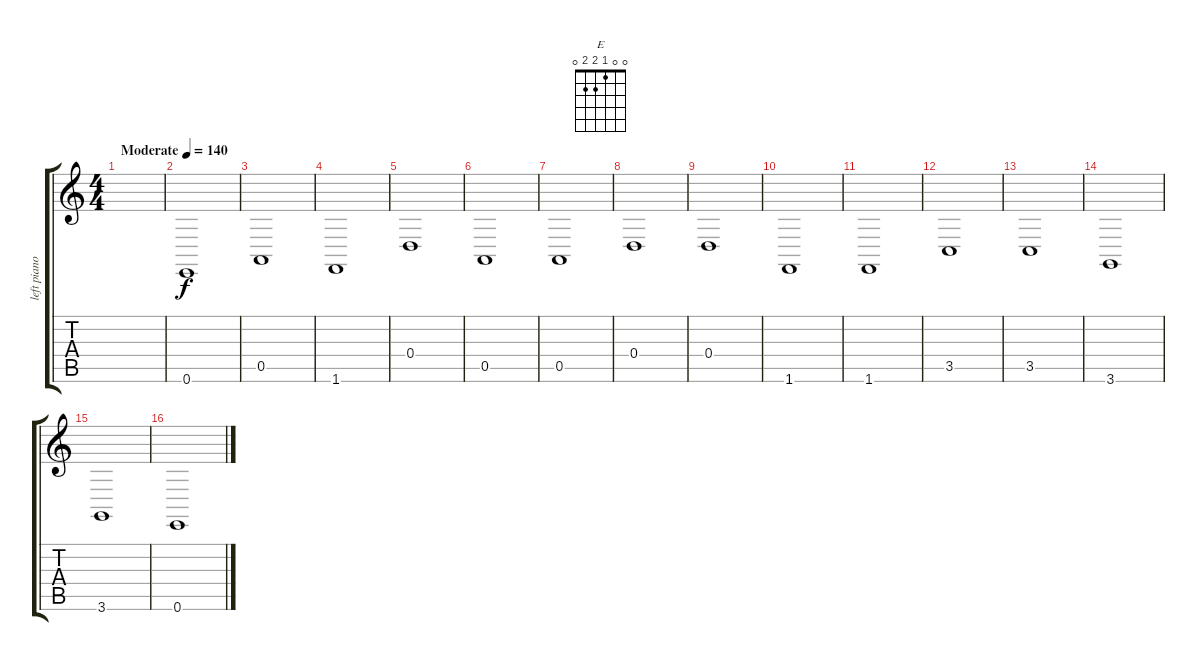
\track ("left piano" "left piano") {instrument lead2sawtooth}
\staff {score tabs}
\tuning (E4 B3 G3 D3 A2 E2) {hide}
\chord ("E" 0 0 1 2 2 0)
\ts (4 4)
\tempo (140 "Moderate")
\clef g2
\ks c
|
0.6.1 |
0.5.1 |
1.6.1 |
0.4.1 |
0.5.1 |
0.5.1 |
0.4.1 |
0.4.1 |
1.6.1 |
1.6.1 |
3.5.1 |
3.5.1 |
3.6.1 |
3.6.1 |
0.6.1
